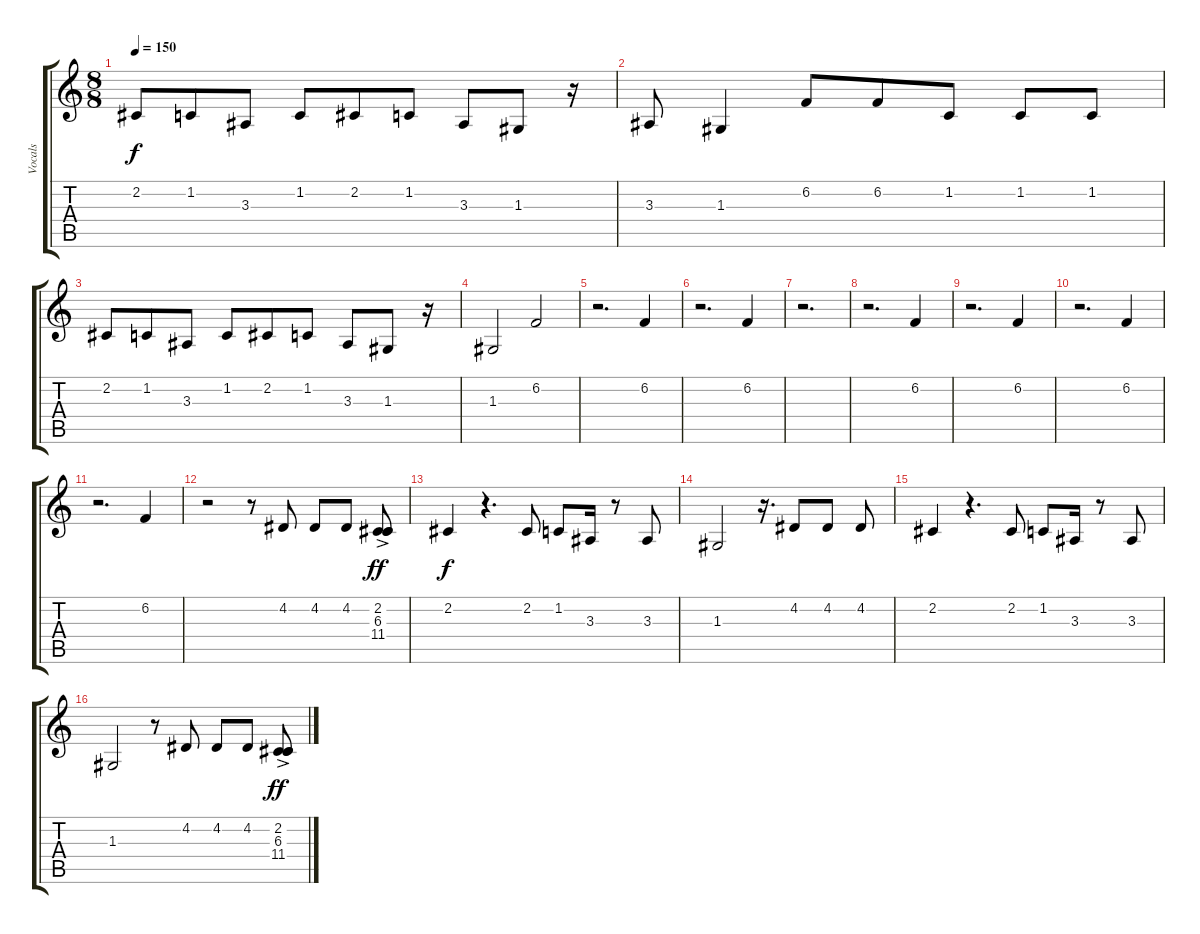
\track ("Vocals" "Vocals") {instrument cello}
\staff {score tabs}
\tuning (E4 B3 G3 D3 A2 E2) {hide}
\ts (8 8)
\tempo 150
\clef g2
\ks c
2.2.8{dy f} 1.2.8 3.3.8 1.2.8 2.2.8 1.2.8 3.3.8 1.3.8 r.16 |
3.3.8 1.3.4 6.2.8 6.2.8 1.2.8 1.2.8 1.2.8 |
2.2.8 1.2.8 3.3.8 1.2.8 2.2.8 1.2.8 3.3.8 1.3.8 r.16 |
1.3.2 6.2.2 |
r.2{d} 6.2.4 |
r.2{d} 6.2.4 |
r.2{d} |
r.2{d} 6.2.4 |
r.2{d} 6.2.4 |
r.2{d} 6.2.4 |
r.2{d} 6.2.4 |
r.2 r.8 4.2.8 4.2.8 4.2.8 (2.2{ac} 6.3 11.4).8{dy ff} |
2.2.4{dy f} r.4{d} 2.2.8 1.2.8 3.3.16 r.8 3.3.8 |
1.3.2 r.16{d} 4.2.8 4.2.8 4.2.8 |
2.2.4 r.4{d} 2.2.8 1.2.8 3.3.16 r.8 3.3.8 |
1.3.2 r.8 4.2.8 4.2.8 4.2.8 (2.2{ac} 6.3 11.4).8{dy ff}
